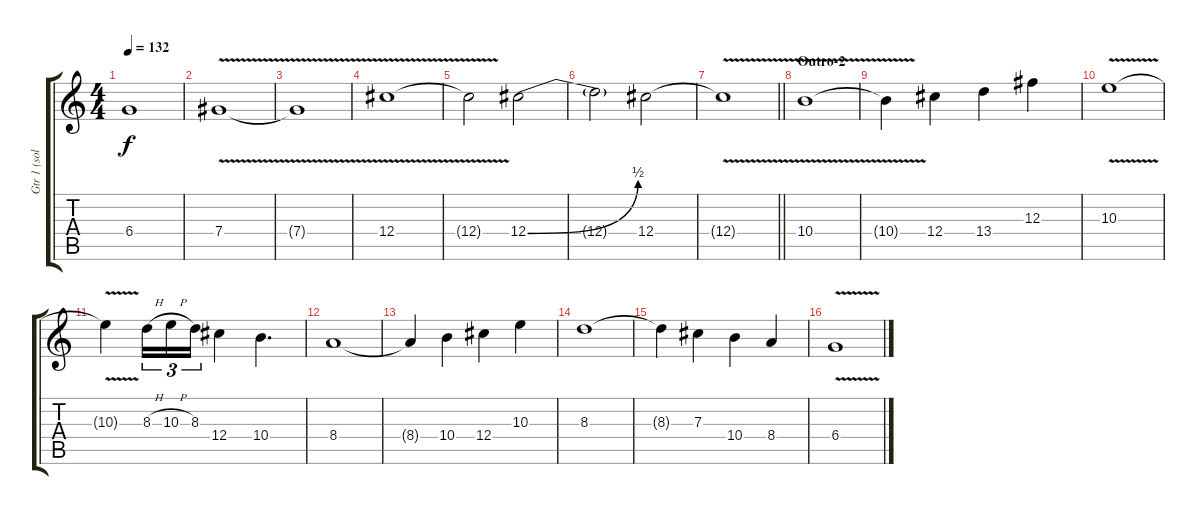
\track ("Gtr 1 (solos)" "Gtr 1 (sol") {instrument distortionguitar}
\staff {score tabs}
\tuning (Eb4 Bb3 Gb3 Db3 Ab2 Eb2) {hide}
\ts (4 4)
\tempo 132
\clef g2
\ks c
6.4{t}.1{dy f} |
7.4{v}.1 |
7.4{t}.1 |
12.4{v}.1 |
12.4{t}.2 12.4{be (bend 0 0 60 2)}.2 |
12.4{t}.2 12.4.2 |
\barLineRight lightlight
12.4{v t}.1 |
\section ("" "Outro-2")
10.4{v}.1 |
10.4{t}.4 12.4.4 13.4.4 12.3.4 |
10.3{v}.1 |
10.3{t}.4 8.3{h}.16{tu (3 2)} 10.3{h}.16{tu (3 2)} 8.3.16{tu (3 2)} 12.4.4 10.4.4{d} |
8.4.1 |
8.4{t}.4 10.4.4 12.4.4 10.3.4 |
8.3.1 |
8.3{t}.4 7.3.4 10.4.4 8.4.4 |
6.4{v}.1
